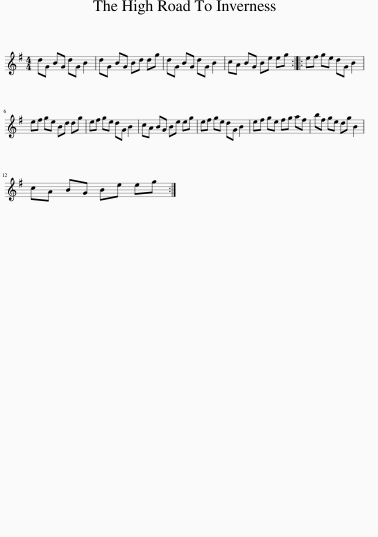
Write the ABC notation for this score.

X:1
L:1/8
M:4/4
I:linebreak $
K:G
V:1 treble
V:1
 dG BG dG B2 | dG BG Bd dg | dG BG dG B2 | cA BG Be eg :: ef ge dG B2 |$ %5
 ef ge Bd dg | ef ge dG B2 | cA BG Be eg | ef ge dG B2 | ef ge fg af | %10
 bf ge dg B2 |$ cA BG Be eg :| %12
